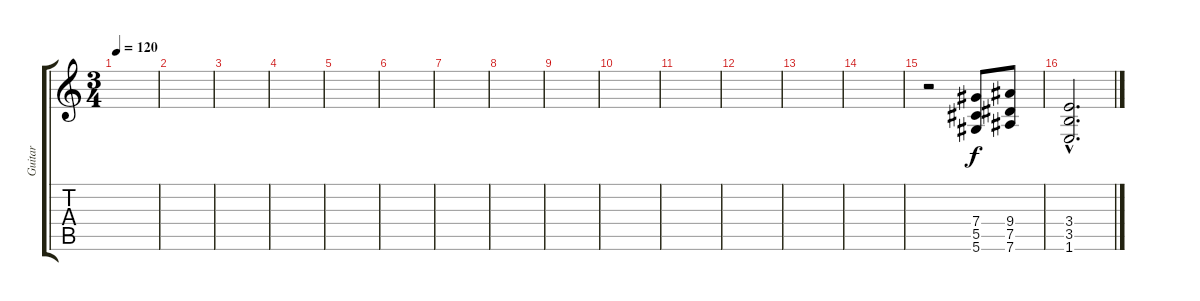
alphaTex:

\track ("Guitar" "Guitar") {instrument distortionguitar}
\staff {score tabs}
\tuning (Eb4 Bb3 Gb3 Db3 Ab2 Eb2) {hide}
\ts (3 4)
\tempo 120
\clef g2
\ks c
|
|
|
|
|
|
|
|
|
|
|
|
|
|
r.2 (7.4 5.5 5.6).8 (9.4 7.5 7.6).8 |
(3.4{hac} 3.5{hac} 1.6{hac}).2{d}
